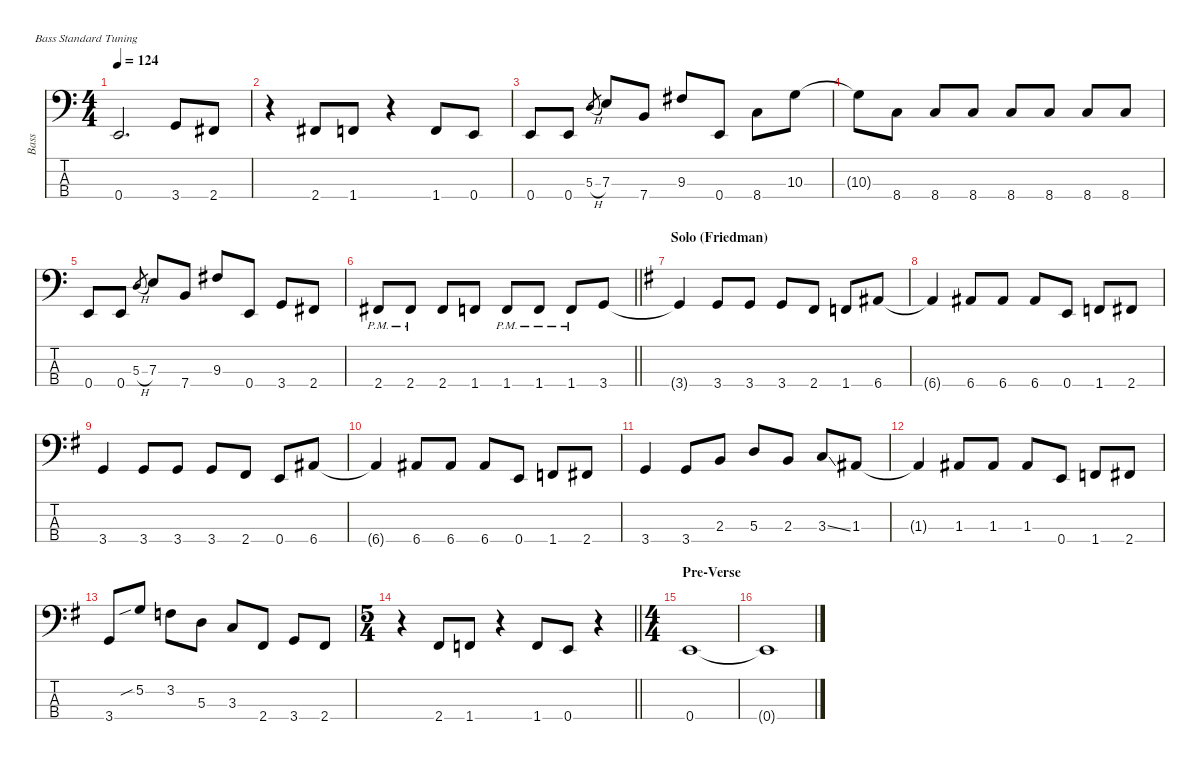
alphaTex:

\defaultSystemsLayout 4
\hideDynamics
\bracketExtendMode nobrackets
\firstSystemTrackNameMode fullname
\otherSystemsTrackNameOrientation horizontal
\track ("Bass" "el.bs.") {instrument electricbasspick}
\staff {score tabs}
\tuning (G2 D2 A1 E1)
\ts (4 4)
\tempo 124
\clef f4
\ks c
0.4.2{d dy f beam Up} 3.4.8{beam Up} 2.4{acc #}.8{beam Up} |
r.4{beam Down} 2.4{acc #}.8{beam Up} 1.4.8{beam Up} r.4{beam Up} 1.4.8{beam Up} 0.4.8{beam Up} |
0.4.8{beam Up} 0.4.8{beam Up} 5.3{h}.8{gr dy mf beam Up} 7.3.8{dy f beam Up} 7.4.8{beam Up} 9.3{acc #}.8{beam Up} 0.4.8{beam Up} 8.4.8{beam Down} 10.3.8{beam Down} |
10.3{t}.8{beam Down} 8.4.8{beam Down} 8.4.8{beam Up} 8.4.8{beam Up} 8.4.8{beam Up} 8.4.8{beam Up} 8.4.8{beam Up} 8.4.8{beam Up} |
0.4.8{beam Up} 0.4.8{beam Up} 5.3{h}.8{gr dy mf beam Up} 7.3.8{dy f beam Up} 7.4.8{beam Up} 9.3{acc #}.8{beam Up} 0.4.8{beam Up} 3.4.8{beam Up} 2.4{acc #}.8{beam Up} |
\barLineRight lightlight
2.4{pm acc #}.8{beam Up} 2.4{pm acc #}.8{beam Up} 2.4{acc #}.8{beam Up} 1.4.8{beam Up} 1.4{pm}.8{beam Up} 1.4{pm}.8{beam Up} 1.4{pm}.8{beam Up} 3.4.8{beam Up} |
\section ("" "Solo (Friedman)")
\ks g
3.4{t acc forcenatural}.4{beam Up} 3.4{acc forcenatural}.8{beam Up} 3.4{acc forcenatural}.8{beam Up} 3.4{acc forcenatural}.8{beam Up} 2.4{acc #}.8{beam Up} 1.4{acc forcenatural}.8{beam Up} 6.4{acc #}.8{beam Up} |
6.4{t acc #}.4{beam Up} 6.4{acc #}.8{beam Up} 6.4{acc #}.8{beam Up} 6.4{acc #}.8{beam Up} 0.4{acc forcenatural}.8{beam Up} 1.4{acc forcenatural}.8{beam Up} 2.4{acc #}.8{beam Up} |
3.4{acc forcenatural}.4{beam Up} 3.4{acc forcenatural}.8{beam Up} 3.4{acc forcenatural}.8{beam Up} 3.4{acc forcenatural}.8{beam Up} 2.4{acc #}.8{beam Up} 0.4{acc forcenatural}.8{beam Up} 6.4{acc #}.8{beam Up} |
6.4{t acc #}.4{beam Up} 6.4{acc #}.8{beam Up} 6.4{acc #}.8{beam Up} 6.4{acc #}.8{beam Up} 0.4{acc forcenatural}.8{beam Up} 1.4{acc forcenatural}.8{beam Up} 2.4{acc #}.8{beam Up} |
3.4{acc forcenatural}.4{beam Up} 3.4{acc forcenatural}.8{beam Up} 2.3{acc forcenatural}.8{beam Up} 5.3{acc forcenatural}.8{beam Up} 2.3{acc forcenatural}.8{beam Up} 3.3{ss acc forcenatural}.8{beam Up} 1.3{acc #}.8{beam Up} |
1.3{t acc #}.4{beam Up} 1.3{acc #}.8{beam Up} 1.3{acc #}.8{beam Up} 1.3{acc #}.8{beam Up} 0.4{acc forcenatural}.8{beam Up} 1.4{acc forcenatural}.8{beam Up} 2.4{acc #}.8{beam Up} |
3.4{acc forcenatural}.8{beam Up} 5.2{sib acc forcenatural}.8{beam Up} 3.2{acc forcenatural}.8{beam Down} 5.3{acc forcenatural}.8{beam Down} 3.3{acc forcenatural}.8{beam Up} 2.4{acc #}.8{beam Up} 3.4{acc forcenatural}.8{beam Up} 2.4{acc #}.8{beam Up} |
\ts (5 4)
\beaming (8 2 2 2 4)
\barLineRight lightlight
r.4{beam Down} 2.4{acc #}.8{beam Up} 1.4{acc forcenatural}.8{beam Up} r.4{beam Up} 1.4{acc forcenatural}.8{beam Up} 0.4{acc forcenatural}.8{beam Up} r.4{beam Up} |
\ts (4 4)
\beaming (8 2 2 2 2)
\section ("" "Pre-Verse")
0.4{acc forcenatural}.1{beam Up} |
0.4{t acc forcenatural}.1{beam Up}
